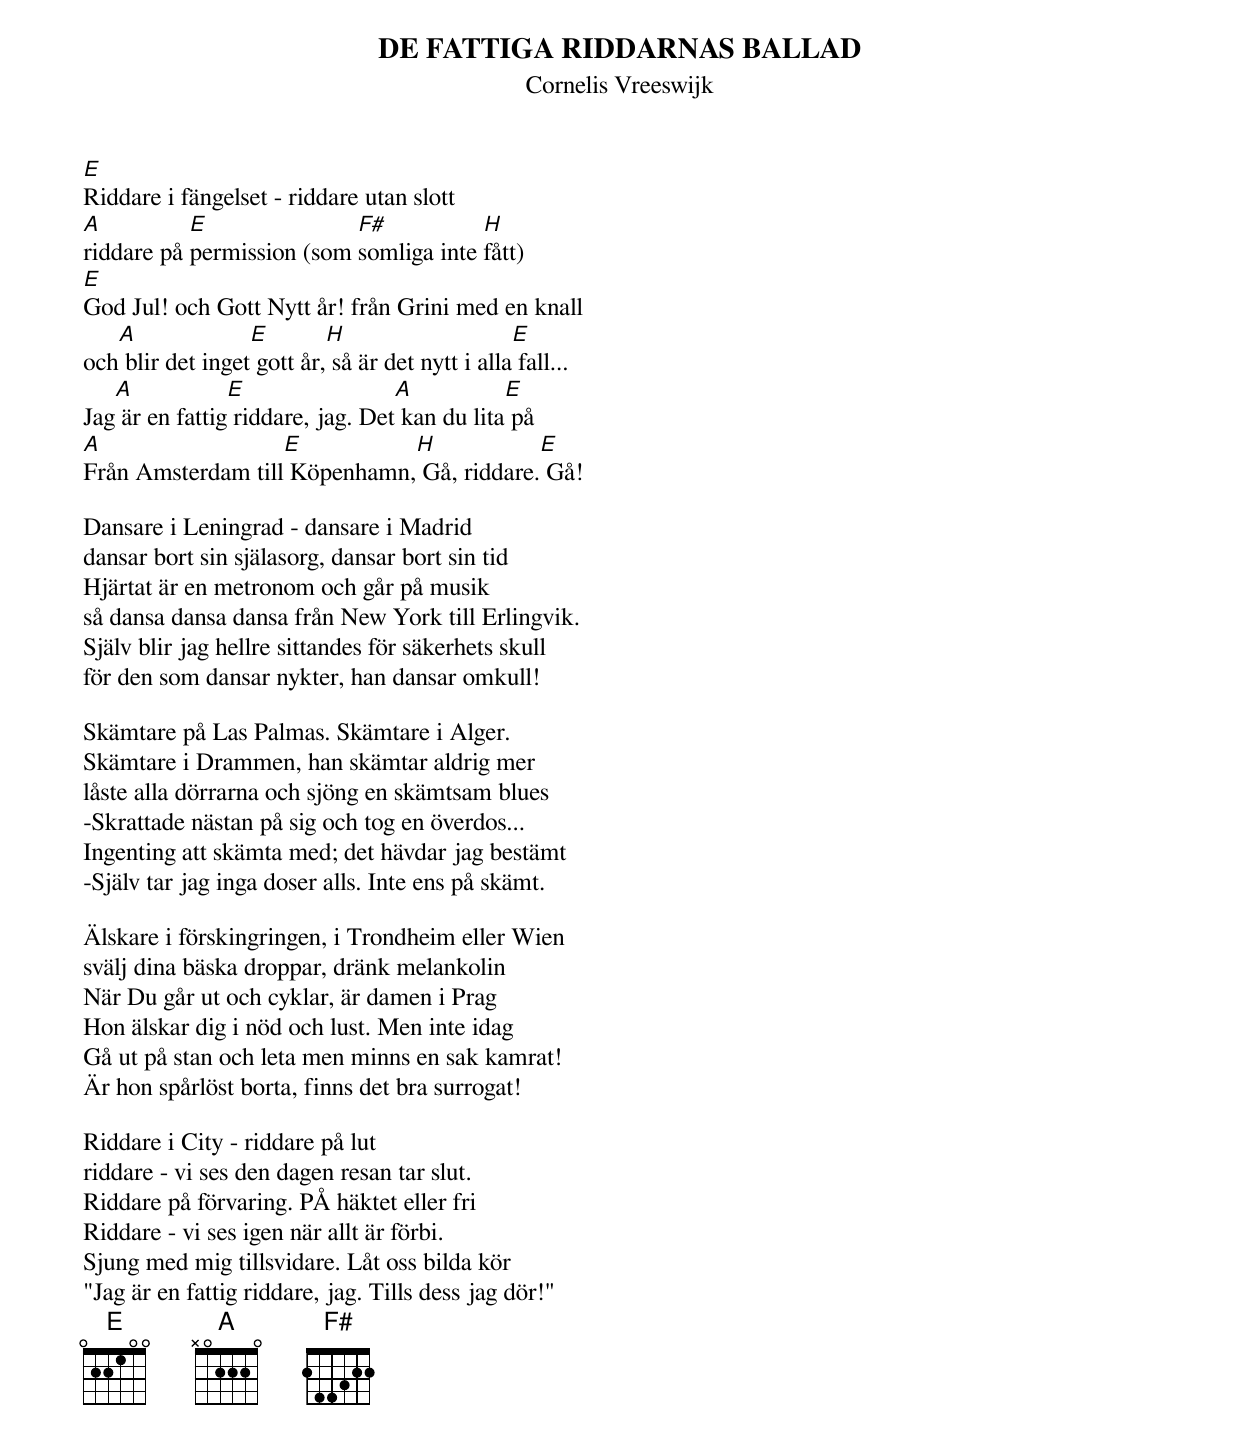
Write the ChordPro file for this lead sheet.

{t:DE FATTIGA RIDDARNAS BALLAD}
{st:Cornelis Vreeswijk}

[E]Riddare i fängelset - riddare utan slott
[A]riddare på [E]permission (som [F#]somliga inte [H]fått)
[E]God Jul! och Gott Nytt år! från Grini med en knall
och[A] blir det inget[E] gott år,[H] så är det nytt i alla[E] fall...
Jag[A] är en fattig[E] riddare, jag. Det[A] kan du lita[E] på
[A]Från Amsterdam till[E] Köpenhamn,[H] Gå, riddare.[E] Gå!

Dansare i Leningrad - dansare i Madrid
dansar bort sin själasorg, dansar bort sin tid
Hjärtat är en metronom och går på musik
så dansa dansa dansa från New York till Erlingvik.
Själv blir jag hellre sittandes för säkerhets skull
för den som dansar nykter, han dansar omkull!

Skämtare på Las Palmas. Skämtare i Alger.
Skämtare i Drammen, han skämtar aldrig mer
låste alla dörrarna och sjöng en skämtsam blues
-Skrattade nästan på sig och tog en överdos...
Ingenting att skämta med; det hävdar jag bestämt
-Själv tar jag inga doser alls. Inte ens på skämt.

Älskare i förskingringen, i Trondheim eller Wien
svälj dina bäska droppar, dränk melankolin
När Du går ut och cyklar, är damen i Prag
Hon älskar dig i nöd och lust. Men inte idag
Gå ut på stan och leta men minns en sak kamrat!
Är hon spårlöst borta, finns det bra surrogat!

Riddare i City - riddare på lut
riddare - vi ses den dagen resan tar slut.
Riddare på förvaring. PÅ häktet eller fri
Riddare - vi ses igen när allt är förbi.
Sjung med mig tillsvidare. Låt oss bilda kör
"Jag är en fattig riddare, jag. Tills dess jag dör!"
